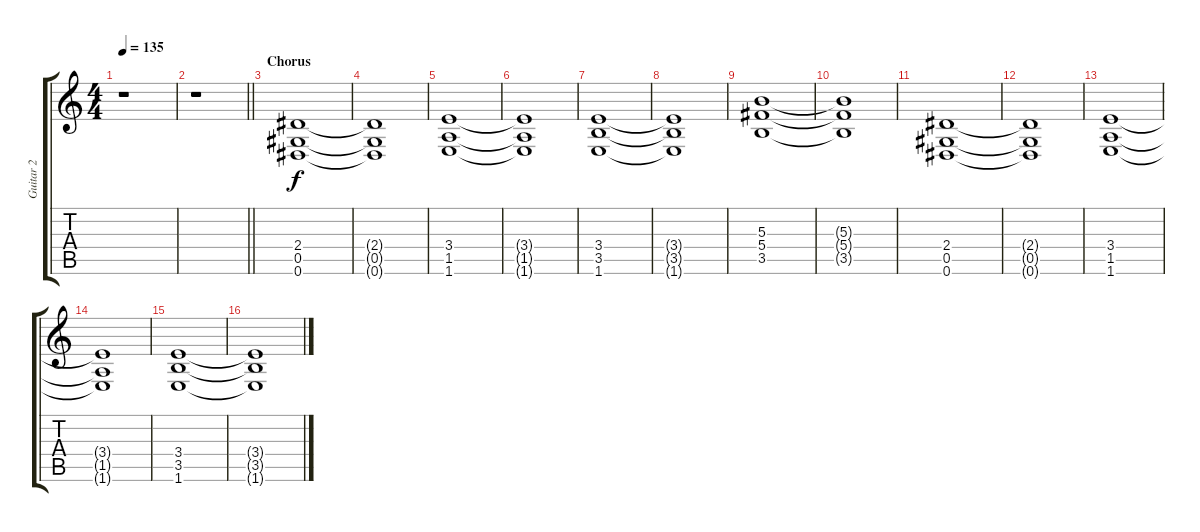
\track ("Guitar 2" "Guitar 2") {instrument distortionguitar}
\staff {score tabs}
\tuning (Eb4 Bb3 Gb3 Db3 Ab2 Eb2) {hide}
\ts (4 4)
\tempo 135
\clef g2
\ks c
r.1{dy f} |
\barLineRight lightlight
r.1 |
\section ("" "Chorus")
(2.4 0.5 0.6).1 |
(2.4{t} 0.5{t} 0.6{t}).1 |
(3.4 1.5 1.6).1 |
(3.4{t} 1.5{t} 1.6{t}).1 |
(3.4 3.5 1.6).1 |
(3.4{t} 3.5{t} 1.6{t}).1 |
(5.3 5.4 3.5).1 |
(5.3{t} 5.4{t} 3.5{t}).1 |
(2.4 0.5 0.6).1 |
(2.4{t} 0.5{t} 0.6{t}).1 |
(3.4 1.5 1.6).1 |
(3.4{t} 1.5{t} 1.6{t}).1 |
(3.4 3.5 1.6).1 |
(3.4{t} 3.5{t} 1.6{t}).1
